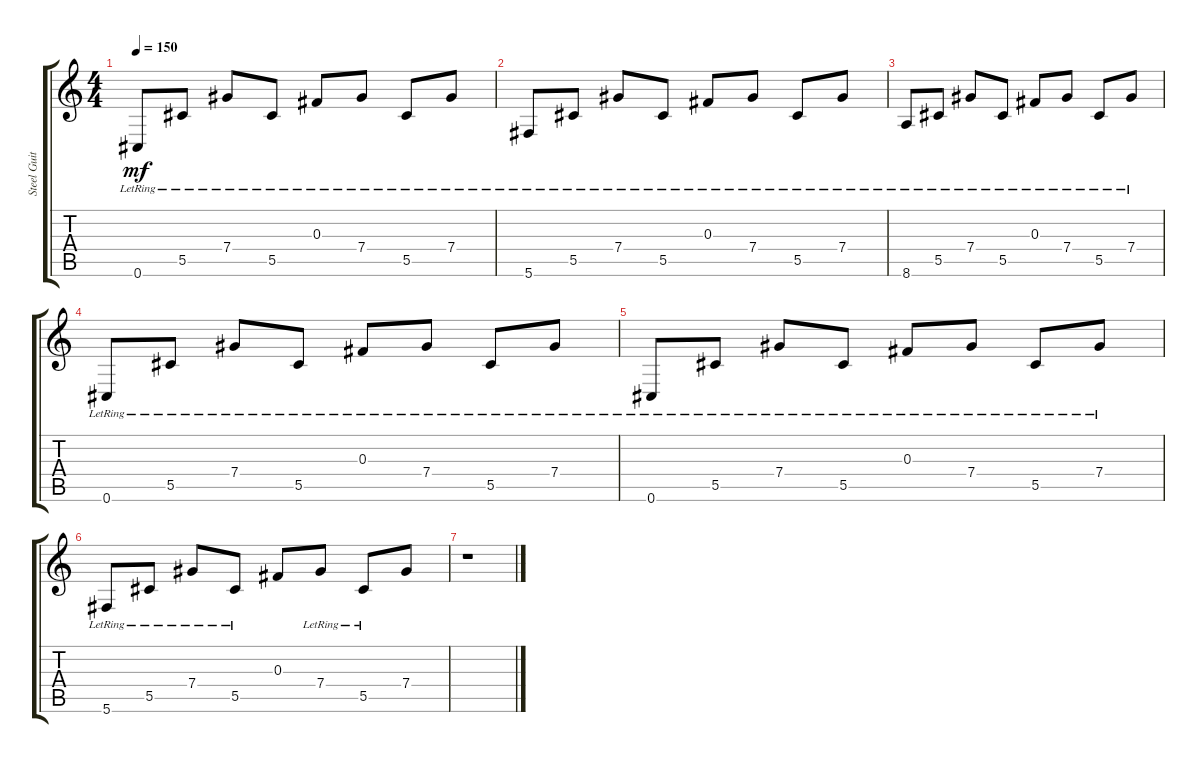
\track ("Steel Guitar" "Steel Guit") {instrument acousticguitarsteel}
\staff {score tabs}
\tuning (Eb4 Bb3 Gb3 Db3 Ab2 Db2) {hide}
\ts (4 4)
\tempo 150
\clef g2
\ks c
0.6{lr}.8{dy mf} 5.5{lr}.8 7.4{lr}.8 5.5{lr}.8 0.3{lr}.8 7.4{lr}.8 5.5{lr}.8 7.4{lr}.8 |
5.6{lr}.8 5.5{lr}.8 7.4{lr}.8 5.5{lr}.8 0.3{lr}.8 7.4{lr}.8 5.5{lr}.8 7.4{lr}.8 |
8.6{lr}.8 5.5{lr}.8 7.4{lr}.8 5.5{lr}.8 0.3{lr}.8 7.4{lr}.8 5.5{lr}.8 7.4{lr}.8 |
0.6{lr}.8 5.5{lr}.8 7.4{lr}.8 5.5{lr}.8 0.3{lr}.8 7.4{lr}.8 5.5{lr}.8 7.4{lr}.8 |
0.6{lr}.8 5.5{lr}.8 7.4{lr}.8 5.5{lr}.8 0.3{lr}.8 7.4{lr}.8 5.5{lr}.8 7.4{lr}.8 |
5.6{lr}.8 5.5{lr}.8 7.4{lr}.8 5.5{lr}.8 0.3.8 7.4{lr}.8 5.5{lr}.8 7.4.8 |
r.1
